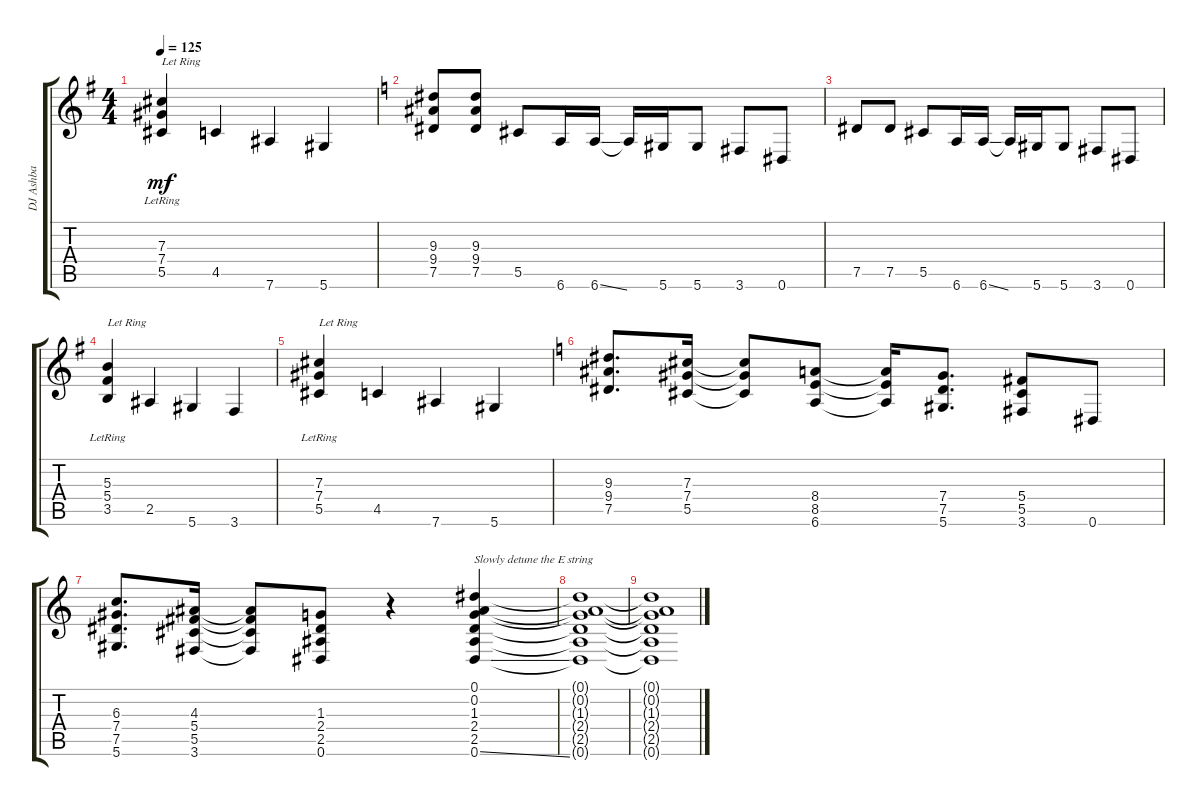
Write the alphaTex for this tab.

\track ("DJ Ashba" "DJ Ashba") {instrument overdrivenguitar}
\staff {score tabs}
\tuning (Eb4 Bb3 Gb3 Db3 Ab2 Eb2) {hide}
\ts (4 4)
\tempo 125
\clef g2
\ks g
(7.3{lr} 7.4{lr} 5.5{lr}).4{txt "Let Ring" dy mf} 4.5.4 7.6.4 5.6.4 |
\ks c
(9.3 9.4 7.5).8 (9.3 9.4 7.5).8 5.5.8 6.6.16 6.6{ss}.16 6.6{t}.16 5.6.16 5.6.8 3.6.8 0.6.8 |
7.5.8 7.5.8 5.5.8 6.6.16 6.6{ss}.16 6.6{t}.16 5.6.16 5.6.8 3.6.8 0.6.8 |
\ks g
(5.3{lr} 5.4{lr} 3.5{lr}).4{txt "Let Ring"} 2.5.4 5.6.4 3.6.4 |
(7.3{lr} 7.4{lr} 5.5{lr}).4{txt "Let Ring"} 4.5.4 7.6.4 5.6.4 |
\ks c
(9.3 9.4 7.5).8{d} (7.3 7.4 5.5).16 (7.3{t} 7.4{t} 5.5{t}).8 (8.4 8.5 6.6).8 (8.4{t} 8.5{t} 6.6{t}).16 (7.4 7.5 5.6).8{d} (5.4 5.5 3.6).8 0.6.8 |
(6.3 7.4 7.5 5.6).8{d} (4.3 5.4 5.5 3.6).16 (4.3{t} 5.4{t} 5.5{t} 3.6{t}).8 (1.3 2.4 2.5 0.6).8 r.4 (0.1 0.2 1.3 2.4 2.5 0.6{ss}).4{txt "Slowly detune the E string"} |
(0.1{t} 0.2{t} 1.3{t} 2.4{t} 2.5{t} 0.6{t}).1{volume 8 balance 8} |
(0.1{t} 0.2{t} 1.3{t} 2.4{t} 2.5{t} 0.6{t}).1
